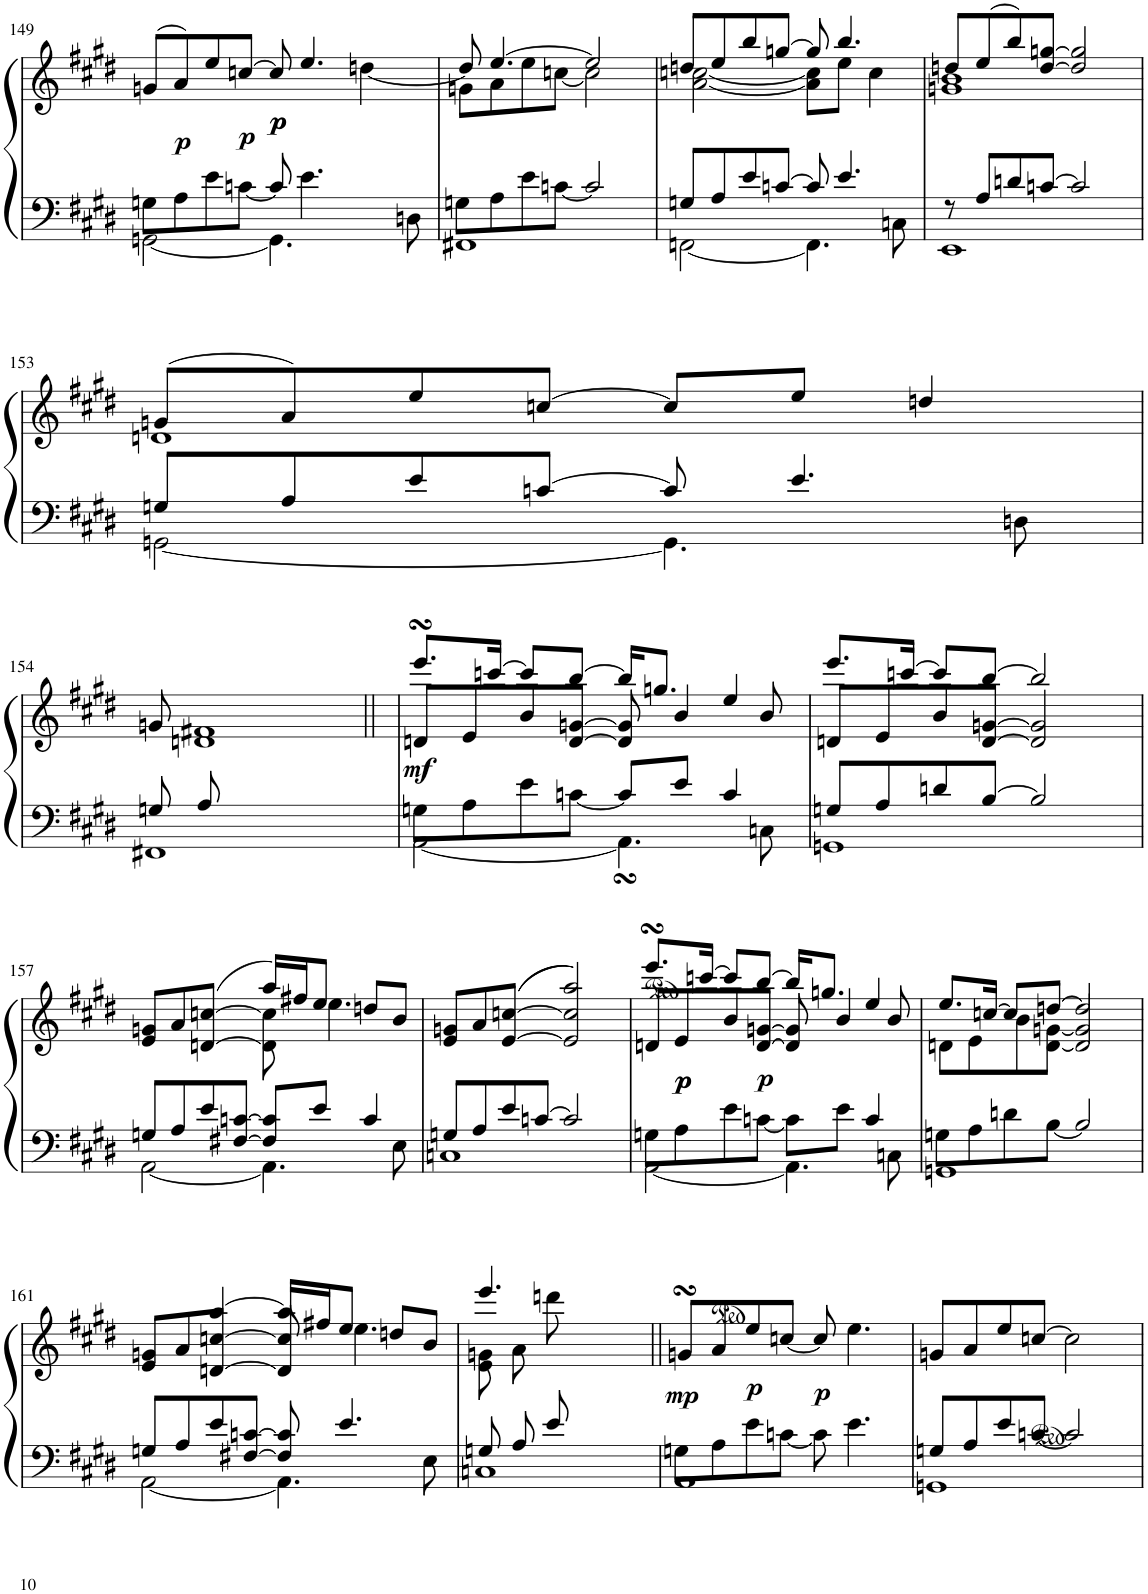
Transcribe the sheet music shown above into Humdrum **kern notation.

**kern	**kern	**dynam
*part1	*part1	*part1
*staff2	*staff1	*staff1/2
*I"Piano	*	*
*I'Pno	*	*
!!LO:PB:g=z
*clefF4	*clefG2	*
*k[f#c#g#d#]	*k[f#c#g#d#]	*
*M4/4	*M4/4	*
=149	=149	=149
*^	*	*
8Gn\L	[<2GGn\	(>8gn/L	.
!	!	!	!LO:DY:b
8A\	.	8a/)	p
8e\	.	8ee/	.
!	!	!	!LO:DY:b
[<8cn\J	.	[>8ccn/J	p
!	!	!	!LO:DY:b
!	!	!	!LO:DY:n=1:b
8c/]	4.GG\]	8cc/]	p p
4.e\	.	4.ee/	.
.	2ryy	.	.
4ryy	.	[<4ddn\	.
8Dn\	.	8ryy	.
=150	=150	=150	=150
*	*	*^	*
8Gn\L	1FF#X	8dd/]	8gn\L	.
8A\	.	[>4.ee/	8a\	.
8e\	.	.	8ee\	.
[<8cn\J	.	.	[<8ccn\J	.
2c/]	.	2ee/]	2cc\]	.
=151	=151	=151	=151	=151
8Gn/L	[<2FFn\	8ddn/L	[<2a\ [<2ccn\	.
8A/	.	8ee/	.	.
8e/	.	8bb/	.	.
[>8cn/J	.	[>8ggn/J	.	.
8c/]	4.FF\]	8gg/]	8a\] 8cc\]L	.
4.e/	.	4.bb/	8ee\J	.
.	.	.	4cc\	.
.	8Cn\	.	.	.
=152	=152	=152	=152	=152
8r	1EE	8ddn/L	1gn 1b	.
8A/L	.	(>8ee/	.	.
8dn/	.	8bb/)	.	.
[>8cn/J	.	[>8dd/ [>8ggn/J	.	.
2c/]	.	2dd/] 2gg/]	.	.
!!LO:LB:g=z	!!
=153	=153	=153	=153	=153
8Gn/L	[<2GGn\	(>8gn/L	1dn	.
8A/	.	8a/)	.	.
8e/	.	8ee/	.	.
[>8cn/J	.	[>8ccn/J	.	.
8c/]	4.GG\]	8cc/L]	.	.
4.e/	.	8ee/J	.	.
.	.	4ddn/	.	.
.	8Dn\	.	.	.
*	*	*v	*v	*
!!LO:LB:g=z
=154||	=154||	=154||	=154||
8Gn/	1FF#X	8gn/	.
8A/	.	[2..dn [2..f#X	.
2.ryy	.	.	.
=155	=155	=155	=155
*	*	*^	*
!	!	!	!	!LO:DY:b
8Gn\L	[<2AA\	8.eeesSSs/L	8dn/L	mf
8ryy	.	.	8e/	.
.	.	8d] 8f#]	.	.
8A\	.	.	8b/	.
.	.	[>16cccn/Jk	.	.
8e\	.	8ccc/L]	[>8d/ [>8gn/J	.
[<8cn\J	4.AAsSSs\]	[>8bb/J	8d/] 8g/]	.
8c/L]	.	16bb/KL]	4b/	.
.	.	8.ggn/J	.	.
8e/J	.	.	.	.
4c/	8Cn\	4ee/	8b/	.
.	8ryy	.	8ryy	.
=156	=156	=156	=156	=156
8Gn/L	1GGn	8.eee/L	8dn/L	.
8A/	.	.	8e/	.
.	.	[>16cccn/Jk	.	.
8dn/	.	8ccc/L]	8b/	.
[>8B/J	.	[>8bb/J	[>8d/ [>8gn/J	.
2B/]	.	2bb/]	2d/] 2g/]	.
!!LO:LB:g=z	!!
=157	=157	=157	=157	=157
8Gn/L	[<2AA\	8e/ 8gn/L	2ryy	.
8A/	.	8a/	.	.
8e/	.	(>[>8dn/ [>8ccn/J	.	.
[>8F#X/ [>8cn/J	.	8ryy	.	.
8F#/] 8c/]L	4.AA\]	8d\] 8cc\]	16aa/LL)	.
.	.	.	16ff#X/J	.
8e/J	.	4.ee\	8ee/J	.
4c/	.	.	8ddn/L	.
.	8E\	.	8b/J	.
*	*	*v	*v	*
=158	=158	=158	=158
8Gn/L	1Cn	8e/ 8gn/L	.
8A/	.	8a/	.
8e/	.	(>(>[>8e/ [>8ccn/J	.
[>8cn/J	.	8ryy	.
2c/]	.	2e/] 2cc/] 2aa/))	.
=159	=159	=159	=159
*	*	*^	*
8Gn\L	[<2AA\	8.eeesSSs/L	8dn/L	.
!	!	!	!	!LO:DY:b
!	!	!	!	!LO:DY:n=1:b
8A\	.	.	8e/	p p
.	.	[>16cccn/Jk	.	.
8e\	.	8ccc/L]	8b/	.
!	!	!	!	!LO:DY:n=2:b
[<8cn\J	.	[>8bb/J	[>8d/ [>8gn/J	p
8c\L]	4.AA\]	16bb/KL]	8d/] 8g/]	.
.	.	8.ggn/J	.	.
8e\J	.	.	4b/	.
4c/	.	4ee/	.	.
.	8Cn\	.	8b/	.
=160	=160	=160	=160	=160
8Gn\L	1GGn	8.ee/L	8dn\L	.
8A\	.	.	8e\	.
.	.	[>16ccn/Jk	.	.
8dn\	.	8cc/L]	8b\	.
[<8B\J	.	[>8ddn/J	[<8d\ [<8gn\J	.
2B/]	.	2dd/]	2d/] 2g/]	.
!!LO:LB:g=z	!!
=161	=161	=161	=161	=161
8Gn/L	[<2AA\	8e/ 8gn/L	4ryy	.
8A/	.	8a/	.	.
8e/	.	[>8dn/ [>8ccn/J	[>4aa/	.
[>8F#X/ [>8cn/J	.	8ryy	.	.
8F#/] 8c/]	4.AA\]	8d/] 8cc/]	16aa/LL]	.
.	.	.	16ff#X/J	.
4.e/	.	4.ee\	8ee/J	.
.	.	.	8ddn/L	.
.	8E\	.	8b/J	.
=162	=162	=162	=162	=162
8Gn/	1Cn	4.eee/	8e\ 8gn\	.
8A/	.	.	8a\	.
8e/	.	.	8dddn\	.
2ryy	.	2ryy	2ryy	.
8ryy	.	8ryy	8ryy	.
=163||	=163||	=163||	=163||	=163||
!	!	!	!	!LO:DY:b
*	*	*v	*v	*
8Gn\L	1AA	8gnsSSs/L	mp
8A\	.	8a/	.
!	!	!	!LO:DY:b
8e\	.	8ee/	p
[<8cn\J	.	[<8ccn/J	.
!	!	!	!LO:DY:b
8c\]	.	8cc/]	p
4.e\	.	4.ee\	.
=164	=164	=164	=164
8Gn/L	1GGn	8gn/L	.
8A/	.	8a/	.
8e/	.	8ee/	.
[<8cn/J	.	[>8ccn/J	.
2c/]	.	2cc\]	.
*v	*v	*	*
=	=	=
*-	*-	*-
